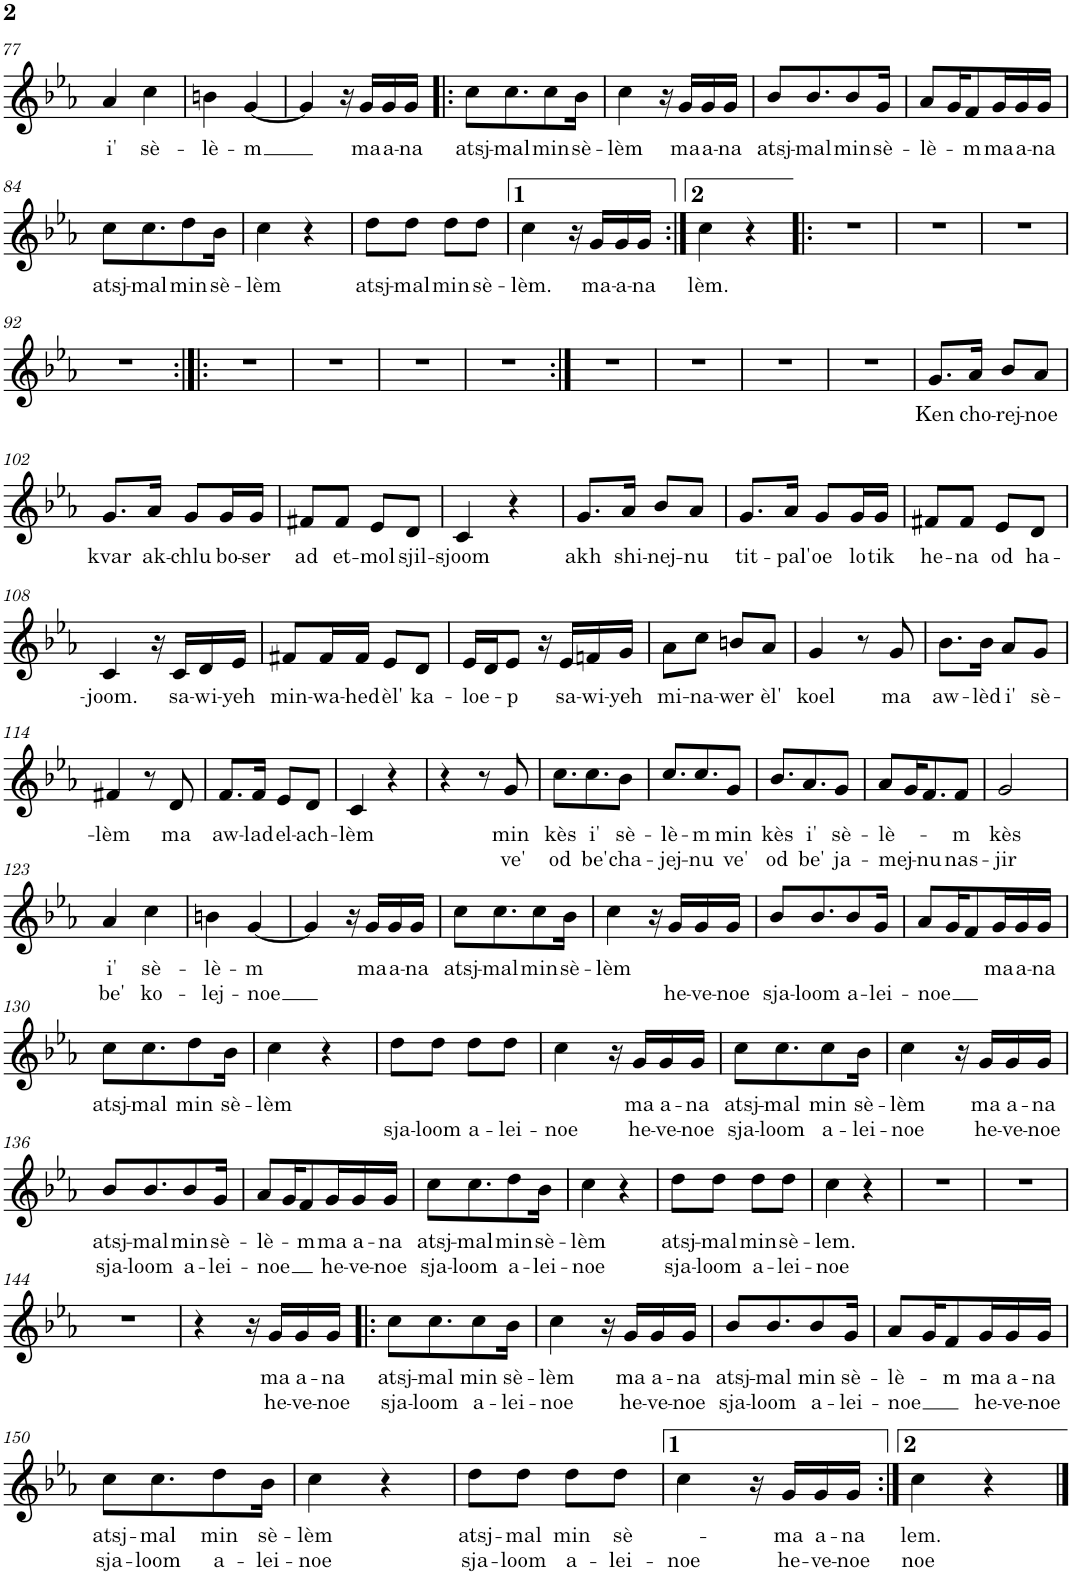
**kern	**text	**text
*part1	*part1	*part1
*staff1	*staff1	*staff1
*I"Voice	*	*
*I'Voice	*	*
!!LO:PB:g=z
*clefG2	*	*
*k[b-e-a-]	*	*
*E-:	*	*
*M2/4	*	*
=77	=77	=77
!	!LO:LY:b	!
4a-/	i'	.
!	!LO:LY:b	!
4cc\	sè-	.
=78	=78	=78
!	!LO:LY:b	!
4bn\	-lè-	.
!	!LO:LY:b	!
[4g/	-m	.
=79	=79	=79
4g/]	.	.
16r	.	.
!	!LO:LY:b	!
16g/LL	ma	.
!	!LO:LY:b	!
16g/	a-	.
!	!LO:LY:b	!
16g/JJ	-na	.
=80!|:	=80!|:	=80!|:
!	!LO:LY:b	!
8cc\L	atsj-	.
!	!LO:LY:b	!
8.cc\	-mal	.
!	!LO:LY:b	!
8cc\	min	.
!	!LO:LY:b	!
16b-\Jk	sè-	.
=81	=81	=81
!	!LO:LY:b	!
4cc\	-lèm	.
16r	.	.
!	!LO:LY:b	!
16g/LL	ma	.
!	!LO:LY:b	!
16g/	a-	.
!	!LO:LY:b	!
16g/JJ	-na	.
=82	=82	=82
!	!LO:LY:b	!
8b-/L	atsj-	.
!	!LO:LY:b	!
8.b-/	-mal	.
!	!LO:LY:b	!
8b-/	min	.
!	!LO:LY:b	!
16g/Jk	sè-	.
=83	=83	=83
!	!LO:LY:b	!
8a-/L	-lè-	.
16g/K	.	.
!	!LO:LY:b	!
8f/	-m	.
!	!LO:LY:b	!
16g/L	ma	.
!	!LO:LY:b	!
16g/	a-	.
!	!LO:LY:b	!
16g/JJ	-na	.
!!LO:LB:g=z
=84	=84	=84
!	!LO:LY:b	!
8cc\L	atsj-	.
!	!LO:LY:b	!
8.cc\	-mal	.
!	!LO:LY:b	!
8dd\	min	.
!	!LO:LY:b	!
16b-\Jk	sè-	.
=85	=85	=85
!	!LO:LY:b	!
4cc\	-lèm	.
4r	.	.
=86	=86	=86
!	!LO:LY:b	!
8dd\L	atsj-	.
!	!LO:LY:b	!
8dd\J	-mal	.
!	!LO:LY:b	!
8dd\L	min	.
!	!LO:LY:b	!
8dd\J	sè-	.
=87	=87	=87
!	!LO:LY:b	!
4cc\	-lèm.	.
16r	.	.
!	!LO:LY:b	!
16g/LL	ma-	.
!	!LO:LY:b	!
16g/	-a-	.
!	!LO:LY:b	!
16g/JJ	-na	.
=88:|!	=88:|!	=88:|!
!	!LO:LY:b	!
4cc\	lèm.	.
4r	.	.
=89!|:	=89!|:	=89!|:
2r	.	.
=90	=90	=90
2r	.	.
=91	=91	=91
2r	.	.
!!LO:LB:g=z
=92	=92	=92
2r	.	.
=93:|!|:	=93:|!|:	=93:|!|:
2r	.	.
=94	=94	=94
2r	.	.
=95	=95	=95
2r	.	.
=96	=96	=96
2r	.	.
=97:|!	=97:|!	=97:|!
2r	.	.
=98	=98	=98
2r	.	.
=99	=99	=99
2r	.	.
=100	=100	=100
2r	.	.
=101	=101	=101
!	!LO:LY:b	!
8.g/L	Ken	.
!	!LO:LY:b	!
16a-/Jk	cho-	.
!	!LO:LY:b	!
8b-/L	-rej-	.
!	!LO:LY:b	!
8a-/J	-noe	.
!!LO:LB:g=z
=102	=102	=102
!	!LO:LY:b	!
8.g/L	kvar	.
!	!LO:LY:b	!
16a-/Jk	ak-	.
!	!LO:LY:b	!
8g/L	-chlu	.
!	!LO:LY:b	!
16g/L	bo-	.
!	!LO:LY:b	!
16g/JJ	-ser	.
=103	=103	=103
!	!LO:LY:b	!
8f#X/L	ad	.
!	!LO:LY:b	!
8f#/J	et-	.
!	!LO:LY:b	!
8e-/L	-mol	.
!	!LO:LY:b	!
8d/J	sjil-	.
=104	=104	=104
!	!LO:LY:b	!
4c/	-sjoom	.
4r	.	.
=105	=105	=105
!	!LO:LY:b	!
8.g/L	akh	.
!	!LO:LY:b	!
16a-/Jk	shi-	.
!	!LO:LY:b	!
8b-/L	-nej-	.
!	!LO:LY:b	!
8a-/J	-nu	.
=106	=106	=106
!	!LO:LY:b	!
8.g/L	tit-	.
!	!LO:LY:b	!
16a-/Jk	-pal'	.
!	!LO:LY:b	!
8g/L	oe	.
!	!LO:LY:b	!
16g/L	lo	.
!	!LO:LY:b	!
16g/JJ	tik	.
=107	=107	=107
!	!LO:LY:b	!
8f#X/L	he-	.
!	!LO:LY:b	!
8f#/J	-na	.
!	!LO:LY:b	!
8e-/L	od	.
!	!LO:LY:b	!
8d/J	ha-	.
!!LO:LB:g=z
=108	=108	=108
!	!LO:LY:b	!
4c/	-joom.	.
16r	.	.
!	!LO:LY:b	!
16c/LL	sa-	.
!	!LO:LY:b	!
16d/	-wi-	.
!	!LO:LY:b	!
16e-/JJ	-yeh	.
=109	=109	=109
!	!LO:LY:b	!
8f#X/L	min-	.
!	!LO:LY:b	!
16f#/L	-wa-	.
!	!LO:LY:b	!
16f#/JJ	-hed	.
!	!LO:LY:b	!
8e-/L	èl'	.
!	!LO:LY:b	!
8d/J	ka-	.
=110	=110	=110
!	!LO:LY:b	!
16e-/LL	-loe-	.
16d/J	.	.
!	!LO:LY:b	!
8e-/J	-p	.
16r	.	.
!	!LO:LY:b	!
16e-/LL	sa-	.
!	!LO:LY:b	!
16fn/	-wi-	.
!	!LO:LY:b	!
16g/JJ	-yeh	.
=111	=111	=111
!	!LO:LY:b	!
8a-\L	mi-	.
!	!LO:LY:b	!
8cc\J	-na-	.
!	!LO:LY:b	!
8bn/L	-wer	.
!	!LO:LY:b	!
8a-/J	èl'	.
=112	=112	=112
!	!LO:LY:b	!
4g/	koel	.
8r	.	.
!	!LO:LY:b	!
8g/	ma	.
=113	=113	=113
!	!LO:LY:b	!
8.b-\L	aw-	.
!	!LO:LY:b	!
16b-\Jk	-lèd	.
!	!LO:LY:b	!
8a-/L	i'	.
!	!LO:LY:b	!
8g/J	sè-	.
!!LO:LB:g=z
=114	=114	=114
!	!LO:LY:b	!
4f#X/	-lèm	.
8r	.	.
!	!LO:LY:b	!
8d/	ma	.
=115	=115	=115
!	!LO:LY:b	!
8.f/L	aw-	.
!	!LO:LY:b	!
16f/Jk	-lad	.
!	!LO:LY:b	!
8e-/L	el-	.
!	!LO:LY:b	!
8d/J	-ach-	.
=116	=116	=116
!	!LO:LY:b	!
4c/	-lèm	.
4r	.	.
=117	=117	=117
4r	.	.
8r	.	.
!	!LO:LY:b	!LO:LY:b
8g/	min	ve'
=118	=118	=118
!	!LO:LY:b	!LO:LY:b
8.cc\L	kès	od
!	!LO:LY:b	!LO:LY:b
8.cc\	i'	be'
!	!LO:LY:b	!LO:LY:b
8b-\J	sè-	cha-
=119	=119	=119
!	!LO:LY:b	!LO:LY:b
8.cc/L	-lè-	-jej-
!	!LO:LY:b	!LO:LY:b
8.cc/	-m	-nu
!	!LO:LY:b	!LO:LY:b
8g/J	min	ve'
=120	=120	=120
!	!LO:LY:b	!LO:LY:b
8.b-/L	kès	od
!	!LO:LY:b	!LO:LY:b
8.a-/	i'	be'
!	!LO:LY:b	!LO:LY:b
8g/J	sè-	ja-
=121	=121	=121
!	!LO:LY:b	!LO:LY:b
8a-/L	-lè-	-mej-
16g/K	.	.
!	!	!LO:LY:b
8.f/	.	-nu
!	!LO:LY:b	!LO:LY:b
8f/J	-m	nas-
=122	=122	=122
!	!LO:LY:b	!LO:LY:b
2g/	kès	-jir
!!LO:LB:g=z
=123	=123	=123
!	!LO:LY:b	!LO:LY:b
4a-/	i'	be'
!	!LO:LY:b	!LO:LY:b
4cc\	sè-	ko-
=124	=124	=124
!	!LO:LY:b	!LO:LY:b
4bn\	-lè-	-lej-
!	!LO:LY:b	!LO:LY:b
[4g/	-m	-noe
=125	=125	=125
4g/]	.	.
16r	.	.
!	!LO:LY:b	!
16g/LL	ma	.
!	!LO:LY:b	!
16g/	a-	.
!	!LO:LY:b	!
16g/JJ	-na	.
=126	=126	=126
!	!LO:LY:b	!
8cc\L	atsj-	.
!	!LO:LY:b	!
8.cc\	-mal	.
!	!LO:LY:b	!
8cc\	min	.
!	!LO:LY:b	!
16b-\Jk	sè-	.
=127	=127	=127
!	!LO:LY:b	!
4cc\	-lèm	.
16r	.	.
!	!	!LO:LY:b
16g/LL	.	he-
!	!	!LO:LY:b
16g/	.	-ve-
!	!	!LO:LY:b
16g/JJ	.	-noe
=128	=128	=128
!	!	!LO:LY:b
8b-/L	.	sja-
!	!	!LO:LY:b
8.b-/	.	-loom
!	!	!LO:LY:b
8b-/	.	a-
!	!	!LO:LY:b
16g/Jk	.	-lei-
=129	=129	=129
!	!	!LO:LY:b
8a-/L	.	-noe
16g/K	.	.
8f/	.	.
!	!LO:LY:b	!
16g/L	ma	.
!	!LO:LY:b	!
16g/	a-	.
!	!LO:LY:b	!
16g/JJ	-na	.
!!LO:LB:g=z
=130	=130	=130
!	!LO:LY:b	!
8cc\L	atsj-	.
!	!LO:LY:b	!
8.cc\	-mal	.
!	!LO:LY:b	!
8dd\	min	.
!	!LO:LY:b	!
16b-\Jk	sè-	.
=131	=131	=131
!	!LO:LY:b	!
4cc\	-lèm	.
4r	.	.
=132	=132	=132
!	!	!LO:LY:b
8dd\L	.	sja-
!	!	!LO:LY:b
8dd\J	.	-loom
!	!	!LO:LY:b
8dd\L	.	a-
!	!	!LO:LY:b
8dd\J	.	-lei-
=133	=133	=133
!	!	!LO:LY:b
4cc\	.	-noe
16r	.	.
!	!LO:LY:b	!LO:LY:b
16g/LL	ma	he-
!	!LO:LY:b	!LO:LY:b
16g/	a-	-ve-
!	!LO:LY:b	!LO:LY:b
16g/JJ	-na	-noe
=134	=134	=134
!	!LO:LY:b	!LO:LY:b
8cc\L	atsj-	sja-
!	!LO:LY:b	!LO:LY:b
8.cc\	-mal	-loom
!	!LO:LY:b	!LO:LY:b
8cc\	min	a-
!	!LO:LY:b	!LO:LY:b
16b-\Jk	sè-	-lei-
=135	=135	=135
!	!LO:LY:b	!LO:LY:b
4cc\	-lèm	-noe
16r	.	.
!	!LO:LY:b	!LO:LY:b
16g/LL	ma	he-
!	!LO:LY:b	!LO:LY:b
16g/	a-	-ve-
!	!LO:LY:b	!LO:LY:b
16g/JJ	-na	-noe
!!LO:LB:g=z
=136	=136	=136
!	!LO:LY:b	!LO:LY:b
8b-/L	atsj-	sja-
!	!LO:LY:b	!LO:LY:b
8.b-/	-mal	-loom
!	!LO:LY:b	!LO:LY:b
8b-/	min	a-
!	!LO:LY:b	!LO:LY:b
16g/Jk	sè-	-lei-
=137	=137	=137
!	!LO:LY:b	!LO:LY:b
8a-/L	-lè-	-noe
16g/K	.	.
!	!LO:LY:b	!
8f/	-m	.
!	!LO:LY:b	!LO:LY:b
16g/L	ma	he-
!	!LO:LY:b	!LO:LY:b
16g/	a-	-ve-
!	!LO:LY:b	!LO:LY:b
16g/JJ	-na	-noe
=138	=138	=138
!	!LO:LY:b	!LO:LY:b
8cc\L	atsj-	sja-
!	!LO:LY:b	!LO:LY:b
8.cc\	-mal	-loom
!	!LO:LY:b	!LO:LY:b
8dd\	min	a-
!	!LO:LY:b	!LO:LY:b
16b-\Jk	sè-	-lei-
=139	=139	=139
!	!LO:LY:b	!LO:LY:b
4cc\	-lèm	-noe
4r	.	.
=140	=140	=140
!	!LO:LY:b	!LO:LY:b
8dd\L	atsj-	sja-
!	!LO:LY:b	!LO:LY:b
8dd\J	-mal	-loom
!	!LO:LY:b	!LO:LY:b
8dd\L	min	a-
!	!LO:LY:b	!LO:LY:b
8dd\J	sè-	-lei-
=141	=141	=141
!	!LO:LY:b	!LO:LY:b
4cc\	-lem.	-noe
4r	.	.
=142	=142	=142
2r	.	.
=143	=143	=143
2r	.	.
!!LO:LB:g=z
=144	=144	=144
2r	.	.
=145	=145	=145
4r	.	.
16r	.	.
!	!LO:LY:b	!LO:LY:b
16g/LL	ma	he-
!	!LO:LY:b	!LO:LY:b
16g/	a-	-ve-
!	!LO:LY:b	!LO:LY:b
16g/JJ	-na	-noe
=146!|:	=146!|:	=146!|:
!	!LO:LY:b	!LO:LY:b
8cc\L	atsj-	sja-
!	!LO:LY:b	!LO:LY:b
8.cc\	-mal	-loom
!	!LO:LY:b	!LO:LY:b
8cc\	min	a-
!	!LO:LY:b	!LO:LY:b
16b-\Jk	sè-	-lei-
=147	=147	=147
!	!LO:LY:b	!LO:LY:b
4cc\	-lèm	-noe
16r	.	.
!	!LO:LY:b	!LO:LY:b
16g/LL	ma	he-
!	!LO:LY:b	!LO:LY:b
16g/	a-	-ve-
!	!LO:LY:b	!LO:LY:b
16g/JJ	-na	-noe
=148	=148	=148
!	!LO:LY:b	!LO:LY:b
8b-/L	atsj-	sja-
!	!LO:LY:b	!LO:LY:b
8.b-/	-mal	-loom
!	!LO:LY:b	!LO:LY:b
8b-/	min	a-
!	!LO:LY:b	!LO:LY:b
16g/Jk	sè-	-lei-
=149	=149	=149
!	!LO:LY:b	!LO:LY:b
8a-/L	-lè-	-noe
16g/K	.	.
!	!LO:LY:b	!
8f/	-m	.
!	!LO:LY:b	!LO:LY:b
16g/L	ma	he-
!	!LO:LY:b	!LO:LY:b
16g/	a-	-ve-
!	!LO:LY:b	!LO:LY:b
16g/JJ	-na	-noe
!!LO:LB:g=z
=150	=150	=150
!	!LO:LY:b	!LO:LY:b
8cc\L	atsj-	sja-
!	!LO:LY:b	!LO:LY:b
8.cc\	-mal	-loom
!	!LO:LY:b	!LO:LY:b
8dd\	min	a-
!	!LO:LY:b	!LO:LY:b
16b-\Jk	sè-	-lei-
=151	=151	=151
!	!LO:LY:b	!LO:LY:b
4cc\	-lèm	-noe
4r	.	.
=152	=152	=152
!	!LO:LY:b	!LO:LY:b
8dd\L	atsj-	sja-
!	!LO:LY:b	!LO:LY:b
8dd\J	-mal	-loom
!	!LO:LY:b	!LO:LY:b
8dd\L	min	a-
!	!LO:LY:b	!LO:LY:b
8dd\J	sè-	-lei-
=153	=153	=153
!	!	!LO:LY:b
4cc\	.	-noe
16r	.	.
!	!LO:LY:b	!LO:LY:b
16g/LL	-ma	he-
!	!LO:LY:b	!LO:LY:b
16g/	a-	-ve-
!	!LO:LY:b	!LO:LY:b
16g/JJ	-na	-noe
=154:|!	=154:|!	=154:|!
!	!LO:LY:b	!LO:LY:b
4cc\	lem.	noe
4r	.	.
==	==	==
*-	*-	*-
